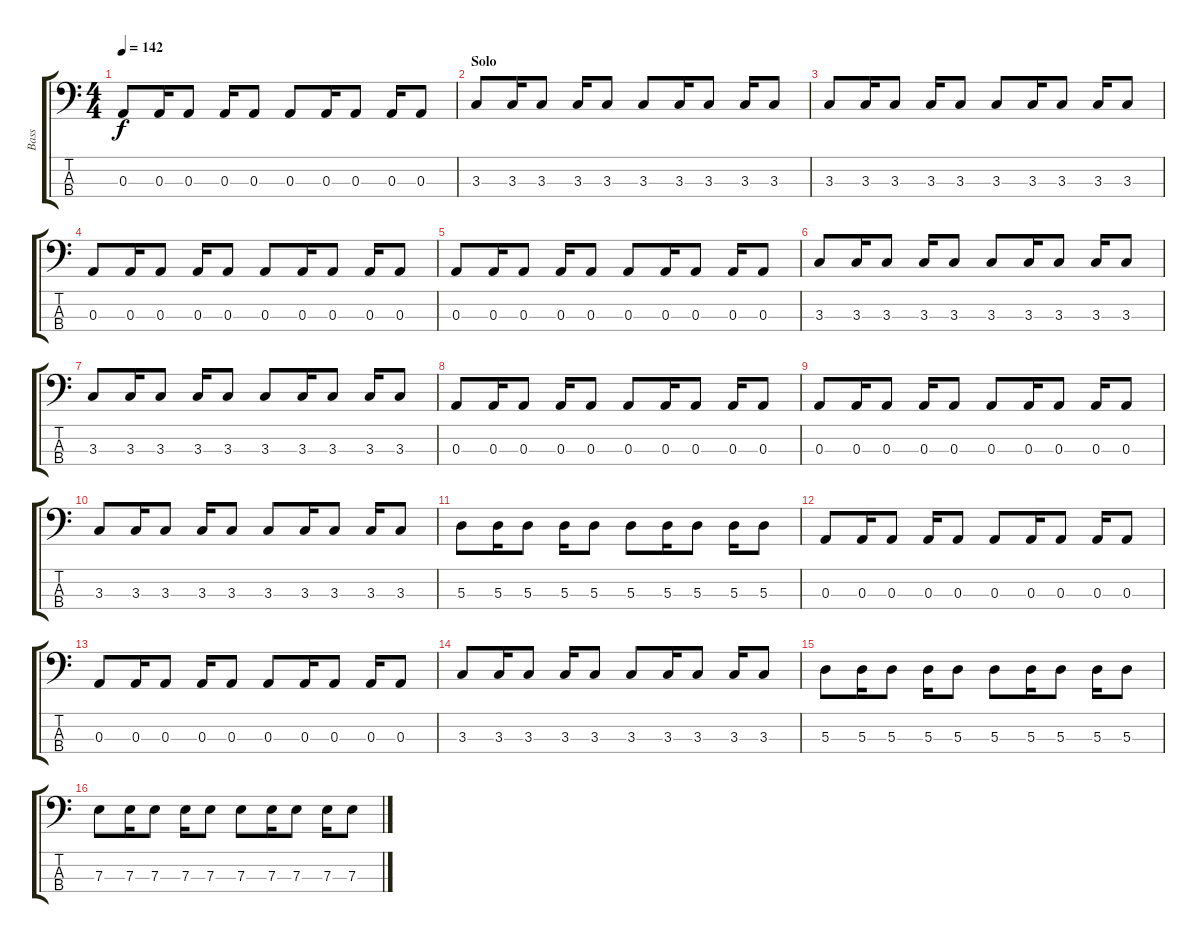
\track ("Bass" "Bass") {instrument electricbassfinger}
\staff {score tabs}
\tuning (G2 D2 A1 E1) {hide}
\ts (4 4)
\tempo 142
\clef f4
\ks c
0.3.8{dy f} 0.3.16 0.3.8 0.3.16 0.3.8 0.3.8 0.3.16 0.3.8 0.3.16 0.3.8 |
\section ("" "Solo")
3.3.8 3.3.16 3.3.8 3.3.16 3.3.8 3.3.8 3.3.16 3.3.8 3.3.16 3.3.8 |
3.3.8 3.3.16 3.3.8 3.3.16 3.3.8 3.3.8 3.3.16 3.3.8 3.3.16 3.3.8 |
0.3.8 0.3.16 0.3.8 0.3.16 0.3.8 0.3.8 0.3.16 0.3.8 0.3.16 0.3.8 |
0.3.8 0.3.16 0.3.8 0.3.16 0.3.8 0.3.8 0.3.16 0.3.8 0.3.16 0.3.8 |
3.3.8 3.3.16 3.3.8 3.3.16 3.3.8 3.3.8 3.3.16 3.3.8 3.3.16 3.3.8 |
3.3.8 3.3.16 3.3.8 3.3.16 3.3.8 3.3.8 3.3.16 3.3.8 3.3.16 3.3.8 |
0.3.8 0.3.16 0.3.8 0.3.16 0.3.8 0.3.8 0.3.16 0.3.8 0.3.16 0.3.8 |
0.3.8 0.3.16 0.3.8 0.3.16 0.3.8 0.3.8 0.3.16 0.3.8 0.3.16 0.3.8 |
3.3.8 3.3.16 3.3.8 3.3.16 3.3.8 3.3.8 3.3.16 3.3.8 3.3.16 3.3.8 |
5.3.8 5.3.16 5.3.8 5.3.16 5.3.8 5.3.8 5.3.16 5.3.8 5.3.16 5.3.8 |
0.3.8 0.3.16 0.3.8 0.3.16 0.3.8 0.3.8 0.3.16 0.3.8 0.3.16 0.3.8 |
0.3.8 0.3.16 0.3.8 0.3.16 0.3.8 0.3.8 0.3.16 0.3.8 0.3.16 0.3.8 |
3.3.8 3.3.16 3.3.8 3.3.16 3.3.8 3.3.8 3.3.16 3.3.8 3.3.16 3.3.8 |
5.3.8 5.3.16 5.3.8 5.3.16 5.3.8 5.3.8 5.3.16 5.3.8 5.3.16 5.3.8 |
7.3.8 7.3.16 7.3.8 7.3.16 7.3.8 7.3.8 7.3.16 7.3.8 7.3.16 7.3.8
